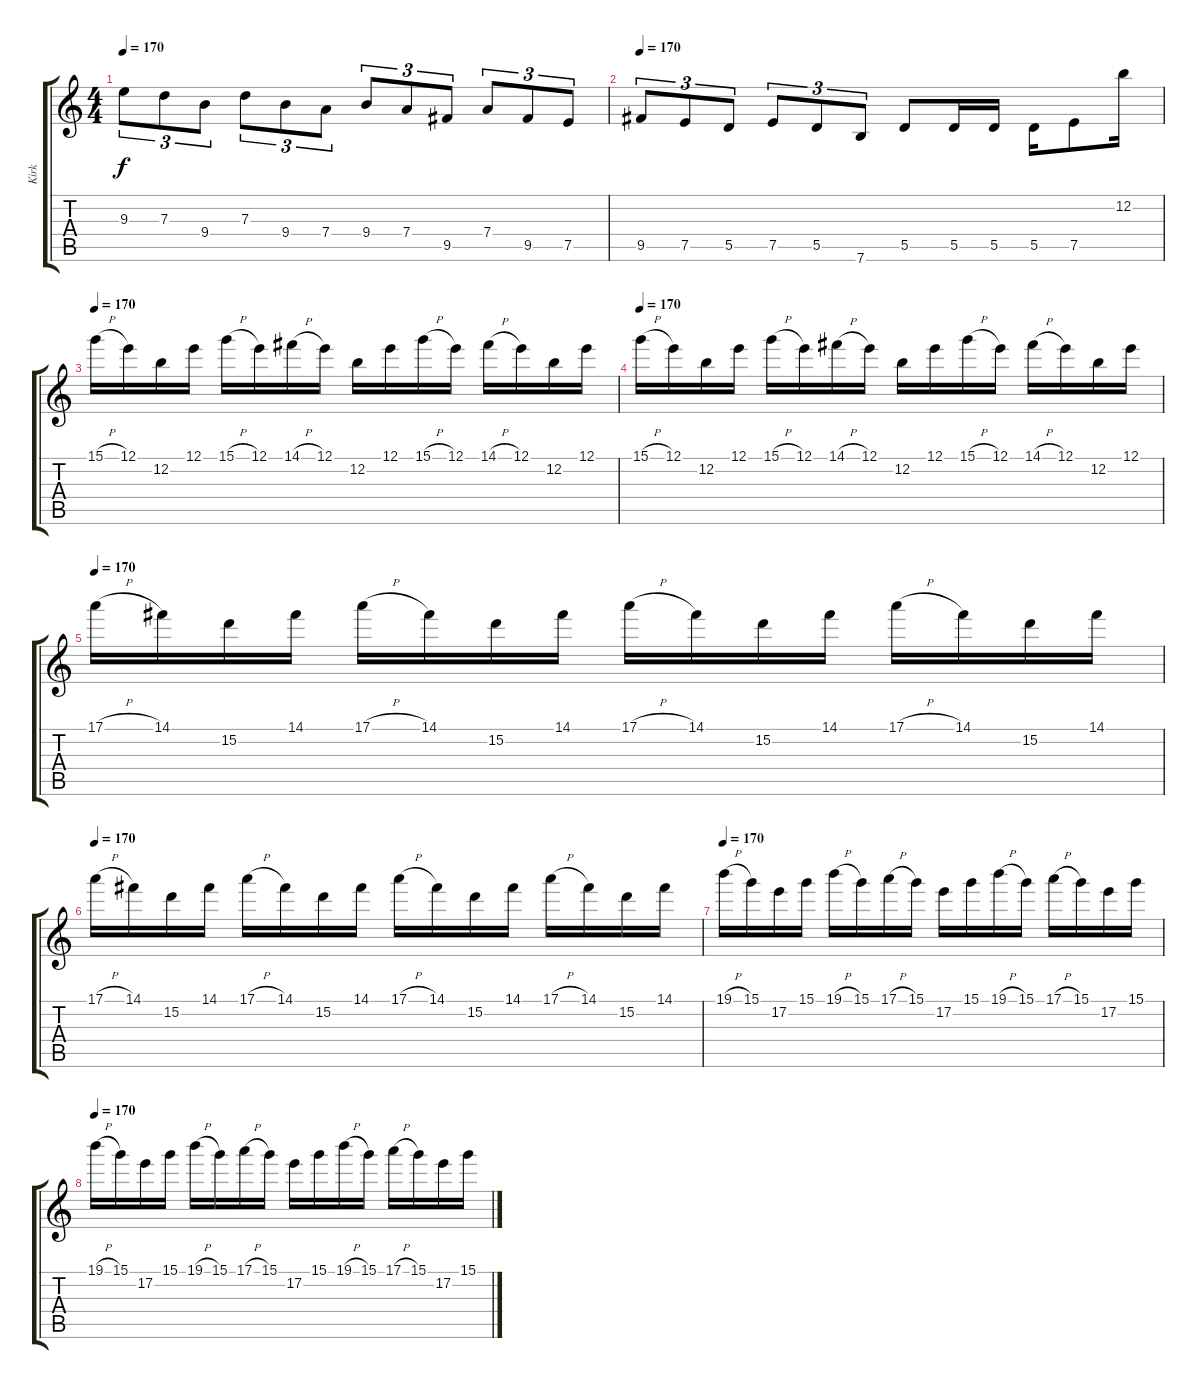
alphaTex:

\track ("Kirk" "Kirk") {instrument distortionguitar}
\staff {score tabs}
\tuning (E4 B3 G3 D3 A2 E2) {hide}
\ts (4 4)
\tempo 170
\clef g2
\ks c
9.3.8{tu (3 2) dy f} 7.3.8{tu (3 2)} 9.4.8{tu (3 2)} 7.3.8{tu (3 2)} 9.4.8{tu (3 2)} 7.4.8{tu (3 2)} 9.4.8{tu (3 2)} 7.4.8{tu (3 2)} 9.5.8{tu (3 2)} 7.4.8{tu (3 2)} 9.5.8{tu (3 2)} 7.5.8{tu (3 2)} |
\tempo 170
9.5.8{tu (3 2)} 7.5.8{tu (3 2)} 5.5.8{tu (3 2)} 7.5.8{tu (3 2)} 5.5.8{tu (3 2)} 7.6.8{tu (3 2)} 5.5.8 5.5.16 5.5.16 5.5.16 7.5.8 12.2.16 |
\tempo 170
15.1{h}.16 12.1.16 12.2.16 12.1.16 15.1{h}.16 12.1.16 14.1{h}.16 12.1.16 12.2.16 12.1.16 15.1{h}.16 12.1.16 14.1{h}.16 12.1.16 12.2.16 12.1.16 |
\tempo 170
15.1{h}.16 12.1.16 12.2.16 12.1.16 15.1{h}.16 12.1.16 14.1{h}.16 12.1.16 12.2.16 12.1.16 15.1{h}.16 12.1.16 14.1{h}.16 12.1.16 12.2.16 12.1.16 |
\tempo 170
17.1{h}.16 14.1.16 15.2.16 14.1.16 17.1{h}.16 14.1.16 15.2.16 14.1.16 17.1{h}.16 14.1.16 15.2.16 14.1.16 17.1{h}.16 14.1.16 15.2.16 14.1.16 |
\tempo 170
17.1{h}.16 14.1.16 15.2.16 14.1.16 17.1{h}.16 14.1.16 15.2.16 14.1.16 17.1{h}.16 14.1.16 15.2.16 14.1.16 17.1{h}.16 14.1.16 15.2.16 14.1.16 |
\tempo 170
19.1{h}.16 15.1.16 17.2.16 15.1.16 19.1{h}.16 15.1.16 17.1{h}.16 15.1.16 17.2.16 15.1.16 19.1{h}.16 15.1.16 17.1{h}.16 15.1.16 17.2.16 15.1.16 |
\tempo 170
19.1{h}.16 15.1.16 17.2.16 15.1.16 19.1{h}.16 15.1.16 17.1{h}.16 15.1.16 17.2.16 15.1.16 19.1{h}.16 15.1.16 17.1{h}.16 15.1.16 17.2.16 15.1.16
